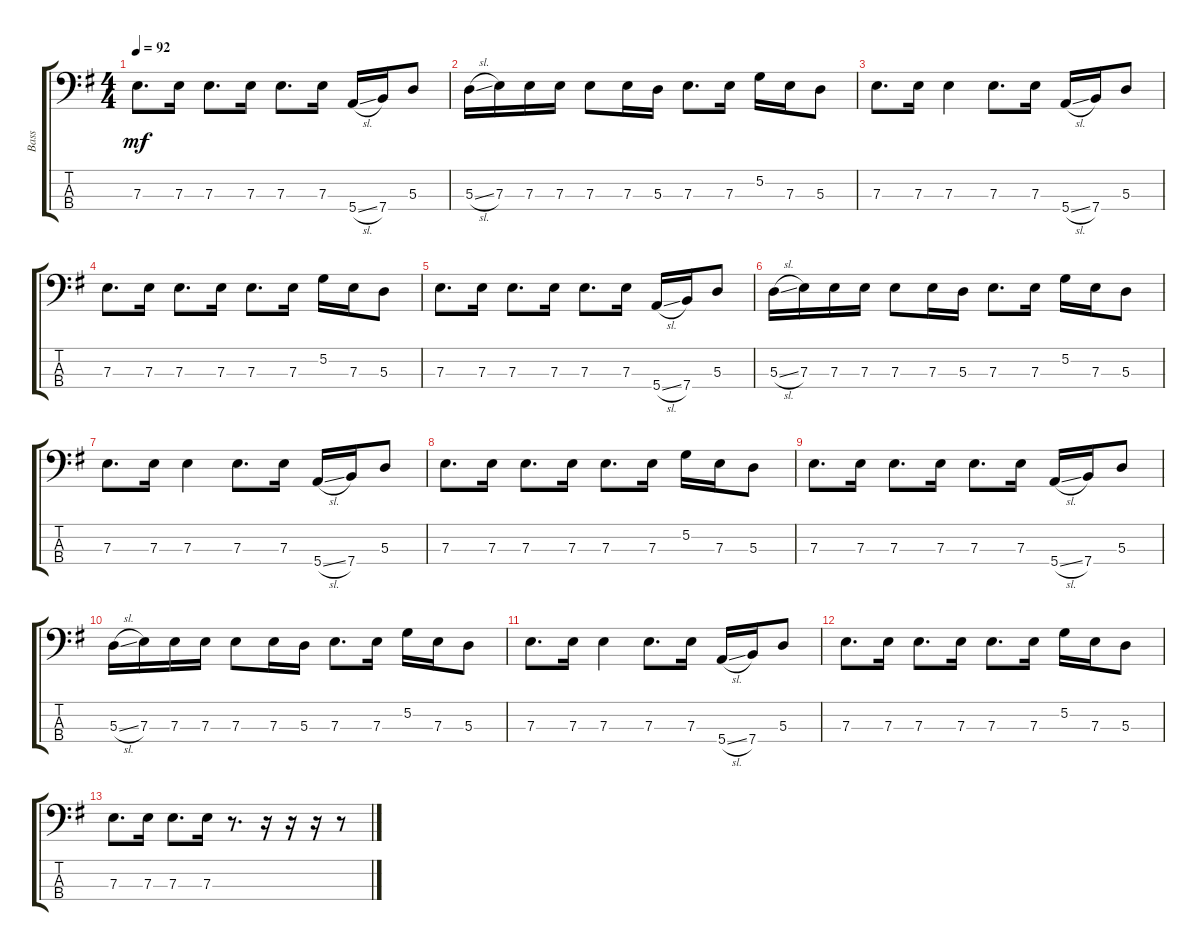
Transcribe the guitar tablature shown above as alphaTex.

\track ("Bass" "Bass") {instrument electricbasspick}
\staff {score tabs}
\tuning (G2 D2 A1 E1) {hide}
\ts (4 4)
\tempo 92
\clef f4
\ks g
7.3.8{d dy mf} 7.3.16 7.3.8{d} 7.3.16 7.3.8{d} 7.3.16 5.4{sl}.16 7.4.16 5.3.8 |
5.3{sl}.16 7.3.16 7.3.16 7.3.16 7.3.8 7.3.16 5.3.16 7.3.8{d} 7.3.16 5.2.16 7.3.16 5.3.8 |
7.3.8{d} 7.3.16 7.3.4 7.3.8{d} 7.3.16 5.4{sl}.16 7.4.16 5.3.8 |
7.3.8{d} 7.3.16 7.3.8{d} 7.3.16 7.3.8{d} 7.3.16 5.2.16 7.3.16 5.3.8 |
7.3.8{d} 7.3.16 7.3.8{d} 7.3.16 7.3.8{d} 7.3.16 5.4{sl}.16 7.4.16 5.3.8 |
5.3{sl}.16 7.3.16 7.3.16 7.3.16 7.3.8 7.3.16 5.3.16 7.3.8{d} 7.3.16 5.2.16 7.3.16 5.3.8 |
7.3.8{d} 7.3.16 7.3.4 7.3.8{d} 7.3.16 5.4{sl}.16 7.4.16 5.3.8 |
7.3.8{d} 7.3.16 7.3.8{d} 7.3.16 7.3.8{d} 7.3.16 5.2.16 7.3.16 5.3.8 |
7.3.8{d} 7.3.16 7.3.8{d} 7.3.16 7.3.8{d} 7.3.16 5.4{sl}.16 7.4.16 5.3.8 |
5.3{sl}.16 7.3.16 7.3.16 7.3.16 7.3.8 7.3.16 5.3.16 7.3.8{d} 7.3.16 5.2.16 7.3.16 5.3.8 |
7.3.8{d} 7.3.16 7.3.4 7.3.8{d} 7.3.16 5.4{sl}.16 7.4.16 5.3.8 |
7.3.8{d} 7.3.16 7.3.8{d} 7.3.16 7.3.8{d} 7.3.16 5.2.16 7.3.16 5.3.8 |
7.3.8{d} 7.3.16 7.3.8{d} 7.3.16 r.8{d} r.16 r.16 r.16 r.8
